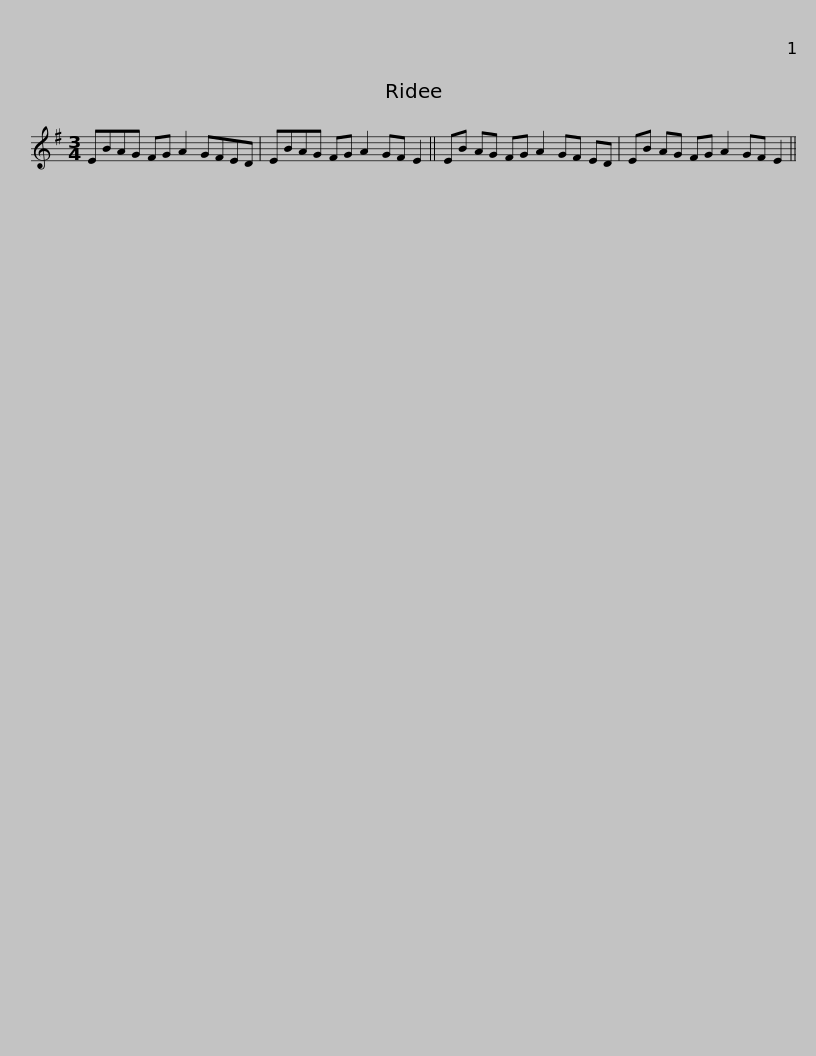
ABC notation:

X:1
L:1/8
M:3/4
I:linebreak $
K:Emin
V:1 treble
V:1
 EBAG FG A2 GFED | EBAG FG A2 GF E2 || EB AG FG A2 GF ED | EB AG FG A2 GF E2 || %4
